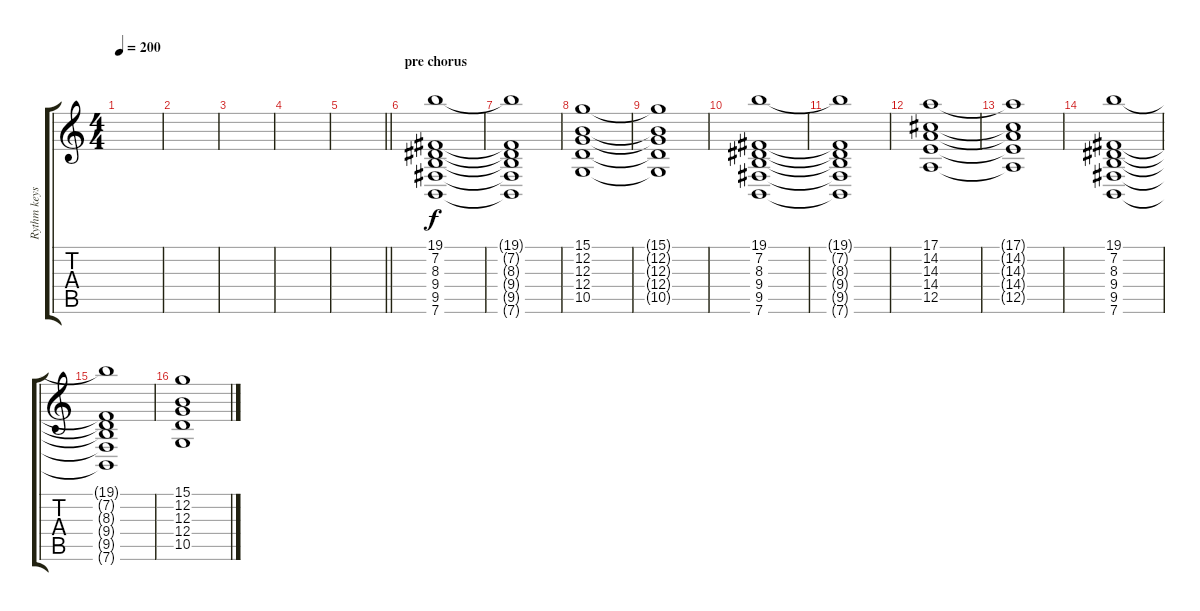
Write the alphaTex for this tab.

\track ("Rythm keys, vadim" "Rythm keys") {instrument stringensemble2}
\staff {score tabs}
\tuning (E4 B3 G3 D3 A2 E2) {hide}
\ts (4 4)
\tempo 200
\clef g2
\ks c
|
|
|
|
\barLineRight lightlight
|
\section ("" "pre chorus")
(19.1 7.2 8.3 9.4 9.5 7.6).1 |
(19.1{t} 7.2{t} 8.3{t} 9.4{t} 9.5{t} 7.6{t}).1 |
(15.1 12.2 12.3 12.4 10.5).1 |
(15.1{t} 12.2{t} 12.3{t} 12.4{t} 10.5{t}).1 |
(19.1 7.2 8.3 9.4 9.5 7.6).1 |
(19.1{t} 7.2{t} 8.3{t} 9.4{t} 9.5{t} 7.6{t}).1 |
(17.1 14.2 14.3 14.4 12.5).1 |
(17.1{t} 14.2{t} 14.3{t} 14.4{t} 12.5{t}).1 |
(19.1 7.2 8.3 9.4 9.5 7.6).1 |
(19.1{t} 7.2{t} 8.3{t} 9.4{t} 9.5{t} 7.6{t}).1 |
(15.1 12.2 12.3 12.4 10.5).1
